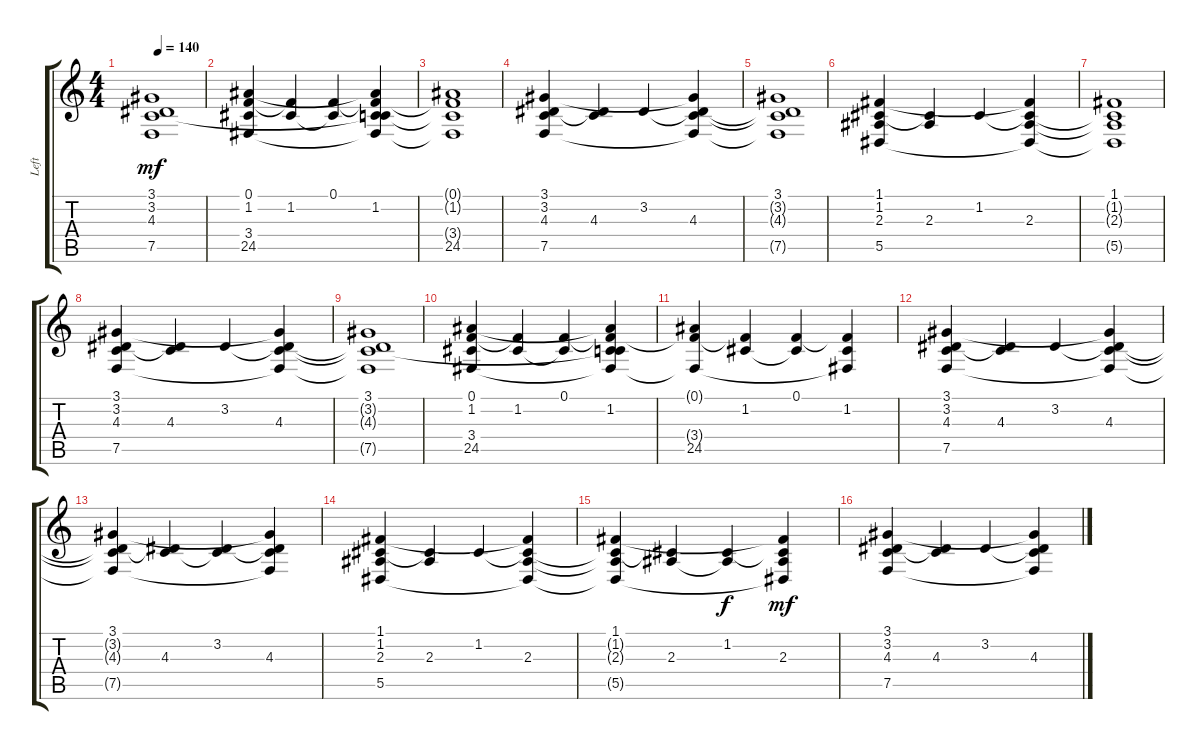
\track ("Left" "Left") {instrument acousticgrandpiano}
\staff {score tabs}
\tuning (F4 C4 Ab3 Eb3 Bb2 F2) {hide}
\ts (4 4)
\tempo 140
\clef g2
\ks c
(3.1 3.2{t} 4.3{t} 7.5{t}).1{dy mf} |
(0.1 1.2 3.4 24.5).4 (0.1{t} 1.2).4 (0.1 1.2{t}).4 (0.1{t} 1.2 4.3{t} 3.4{t} 24.5{t}).4 |
(0.1{t} 1.2{t} 3.4{t} 24.5).1 |
(3.1 3.2 4.3 7.5).4 (3.2{t} 4.3).4 3.2.4 (3.1{t} 3.2{t} 4.3 7.5{t}).4 |
(3.1 3.2{t} 4.3{t} 7.5{t}).1 |
(1.1 1.2 2.3 5.5).4 (1.2{t} 2.3).4 1.2.4 (1.1{t} 1.2{t} 2.3 5.5{t}).4 |
(1.1 1.2{t} 2.3{t} 5.5{t}).1 |
(3.1 3.2 4.3 7.5).4 (3.2{t} 4.3).4 3.2.4 (3.1{t} 3.2{t} 4.3 7.5{t}).4 |
(3.1 3.2{t} 4.3{t} 7.5{t}).1 |
(0.1 1.2 3.4 24.5).4 (0.1{t} 1.2).4 (0.1 1.2{t}).4 (0.1{t} 1.2 4.3{t} 3.4{t} 24.5{t}).4 |
(0.1{t} 3.4{t} 24.5).4 (0.1{t} 1.2).4 (0.1 1.2{t}).4 (0.1{t} 1.2 3.4{t}).4 |
(3.1 3.2 4.3 7.5).4 (3.2{t} 4.3).4 3.2.4 (3.1{t} 3.2{t} 4.3 7.5{t}).4 |
(3.1 3.2{t} 4.3{t} 7.5{t}).4 (3.2{t} 4.3).4 (3.2 4.3{t}).4 (3.1{t} 3.2{t} 4.3 7.5{t}).4 |
(1.1 1.2 2.3 5.5).4 (1.2{t} 2.3).4 1.2.4 (1.1{t} 1.2{t} 2.3 5.5{t}).4 |
(1.1 1.2{t} 2.3{t} 5.5{t}).4 (1.2{t} 2.3).4 (1.2 2.3{t}).4{dy f} (1.1{t} 1.2{t} 2.3 5.5{t}).4{dy mf} |
(3.1 3.2 4.3 7.5).4 (3.2{t} 4.3).4 3.2.4 (3.1{t} 3.2{t} 4.3 7.5{t}).4
